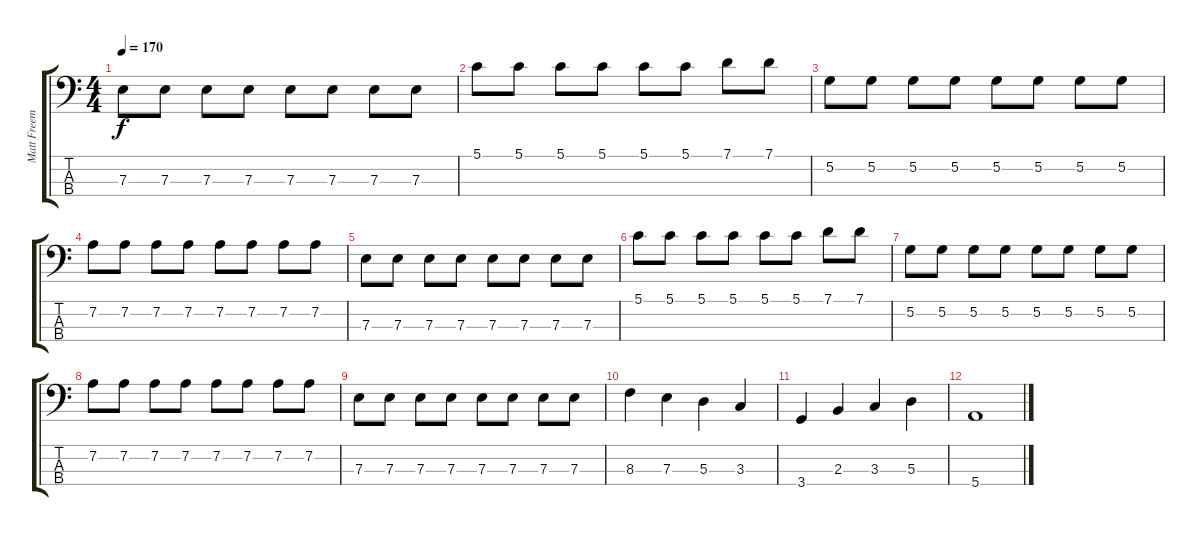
\track ("Matt Freeman" "Matt Freem") {instrument electricbasspick}
\staff {score tabs}
\tuning (G2 D2 A1 E1) {hide}
\ts (4 4)
\tempo 170
\clef f4
\ks c
7.3.8{dy f} 7.3.8 7.3.8 7.3.8 7.3.8 7.3.8 7.3.8 7.3.8 |
5.1.8 5.1.8 5.1.8 5.1.8 5.1.8 5.1.8 7.1.8 7.1.8 |
5.2.8 5.2.8 5.2.8 5.2.8 5.2.8 5.2.8 5.2.8 5.2.8 |
7.2.8 7.2.8 7.2.8 7.2.8 7.2.8 7.2.8 7.2.8 7.2.8 |
7.3.8 7.3.8 7.3.8 7.3.8 7.3.8 7.3.8 7.3.8 7.3.8 |
5.1.8 5.1.8 5.1.8 5.1.8 5.1.8 5.1.8 7.1.8 7.1.8 |
5.2.8 5.2.8 5.2.8 5.2.8 5.2.8 5.2.8 5.2.8 5.2.8 |
7.2.8 7.2.8 7.2.8 7.2.8 7.2.8 7.2.8 7.2.8 7.2.8 |
7.3.8 7.3.8 7.3.8 7.3.8 7.3.8 7.3.8 7.3.8 7.3.8 |
8.3.4 7.3.4 5.3.4 3.3.4 |
3.4.4 2.3.4 3.3.4 5.3.4 |
5.4.1
